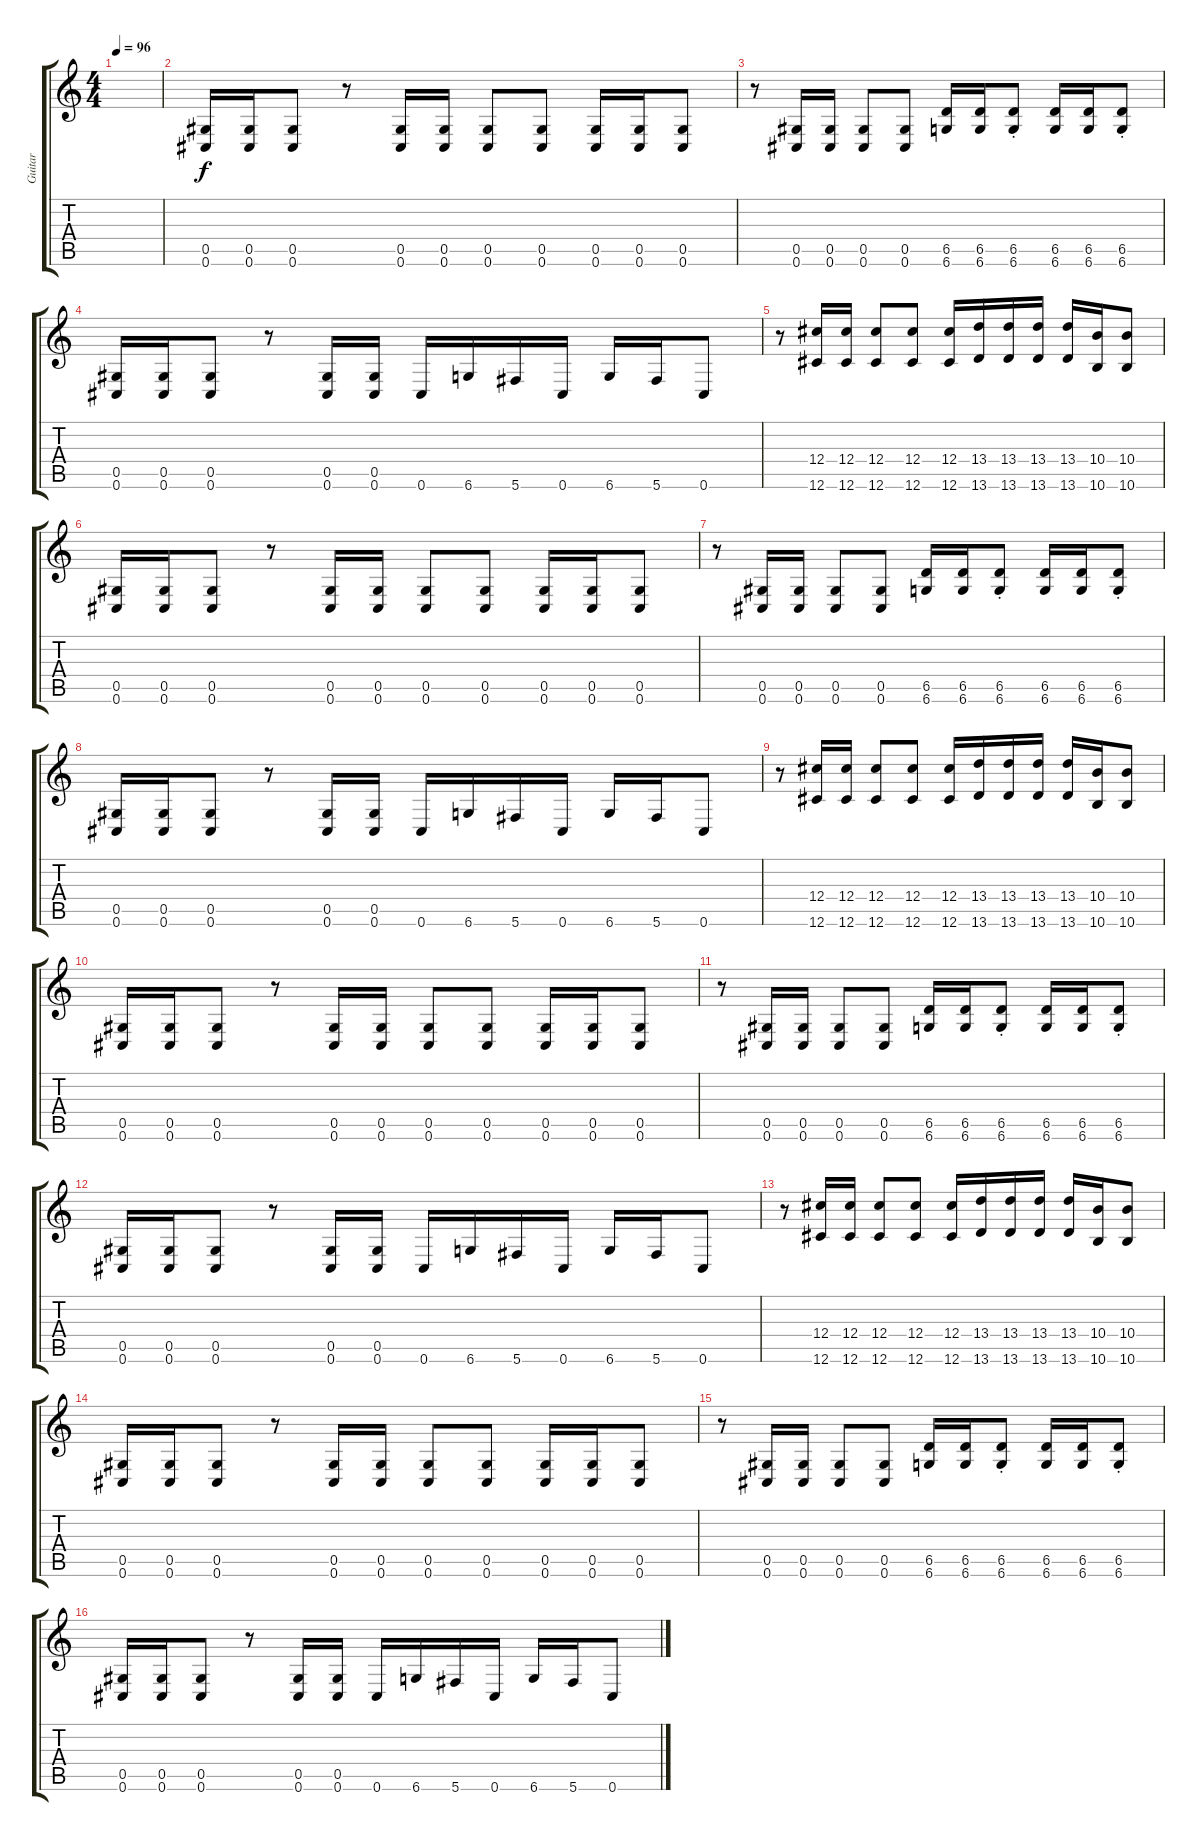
\track ("Guitar" "Guitar") {instrument distortionguitar}
\staff {score tabs}
\tuning (Eb4 Bb3 Gb3 Db3 Ab2 Db2) {hide}
\ts (4 4)
\tempo 96
\clef g2
\ks c
|
(0.5 0.6).16 (0.5 0.6).16 (0.5 0.6).8 r.8 (0.5 0.6).16 (0.5 0.6).16 (0.5 0.6).8 (0.5 0.6).8 (0.5 0.6).16 (0.5 0.6).16 (0.5 0.6).8 |
r.8 (0.5 0.6).16 (0.5 0.6).16 (0.5 0.6).8 (0.5 0.6).8 (6.5 6.6).16 (6.5 6.6).16 (6.5{st} 6.6{st}).8 (6.5 6.6).16 (6.5 6.6).16 (6.5{st} 6.6{st}).8 |
(0.5 0.6).16 (0.5 0.6).16 (0.5 0.6).8 r.8 (0.5 0.6).16 (0.5 0.6).16 0.6.16 6.6.16 5.6.16 0.6.16 6.6.16 5.6.16 0.6.8 |
r.8 (12.4 12.6).16 (12.4 12.6).16 (12.4 12.6).8 (12.4 12.6).8 (12.4 12.6).16 (13.4 13.6).16 (13.4 13.6).16 (13.4 13.6).16 (13.4 13.6).16 (10.4 10.6).16 (10.4 10.6).8 |
(0.5 0.6).16 (0.5 0.6).16 (0.5 0.6).8 r.8 (0.5 0.6).16 (0.5 0.6).16 (0.5 0.6).8 (0.5 0.6).8 (0.5 0.6).16 (0.5 0.6).16 (0.5 0.6).8 |
r.8 (0.5 0.6).16 (0.5 0.6).16 (0.5 0.6).8 (0.5 0.6).8 (6.5 6.6).16 (6.5 6.6).16 (6.5{st} 6.6{st}).8 (6.5 6.6).16 (6.5 6.6).16 (6.5{st} 6.6{st}).8 |
(0.5 0.6).16 (0.5 0.6).16 (0.5 0.6).8 r.8 (0.5 0.6).16 (0.5 0.6).16 0.6.16 6.6.16 5.6.16 0.6.16 6.6.16 5.6.16 0.6.8 |
r.8 (12.4 12.6).16 (12.4 12.6).16 (12.4 12.6).8 (12.4 12.6).8 (12.4 12.6).16 (13.4 13.6).16 (13.4 13.6).16 (13.4 13.6).16 (13.4 13.6).16 (10.4 10.6).16 (10.4 10.6).8 |
(0.5 0.6).16 (0.5 0.6).16 (0.5 0.6).8 r.8 (0.5 0.6).16 (0.5 0.6).16 (0.5 0.6).8 (0.5 0.6).8 (0.5 0.6).16 (0.5 0.6).16 (0.5 0.6).8 |
r.8 (0.5 0.6).16 (0.5 0.6).16 (0.5 0.6).8 (0.5 0.6).8 (6.5 6.6).16 (6.5 6.6).16 (6.5{st} 6.6{st}).8 (6.5 6.6).16 (6.5 6.6).16 (6.5{st} 6.6{st}).8 |
(0.5 0.6).16 (0.5 0.6).16 (0.5 0.6).8 r.8 (0.5 0.6).16 (0.5 0.6).16 0.6.16 6.6.16 5.6.16 0.6.16 6.6.16 5.6.16 0.6.8 |
r.8 (12.4 12.6).16 (12.4 12.6).16 (12.4 12.6).8 (12.4 12.6).8 (12.4 12.6).16 (13.4 13.6).16 (13.4 13.6).16 (13.4 13.6).16 (13.4 13.6).16 (10.4 10.6).16 (10.4 10.6).8 |
(0.5 0.6).16 (0.5 0.6).16 (0.5 0.6).8 r.8 (0.5 0.6).16 (0.5 0.6).16 (0.5 0.6).8 (0.5 0.6).8 (0.5 0.6).16 (0.5 0.6).16 (0.5 0.6).8 |
r.8 (0.5 0.6).16 (0.5 0.6).16 (0.5 0.6).8 (0.5 0.6).8 (6.5 6.6).16 (6.5 6.6).16 (6.5{st} 6.6{st}).8 (6.5 6.6).16 (6.5 6.6).16 (6.5{st} 6.6{st}).8 |
(0.5 0.6).16 (0.5 0.6).16 (0.5 0.6).8 r.8 (0.5 0.6).16 (0.5 0.6).16 0.6.16 6.6.16 5.6.16 0.6.16 6.6.16 5.6.16 0.6.8
